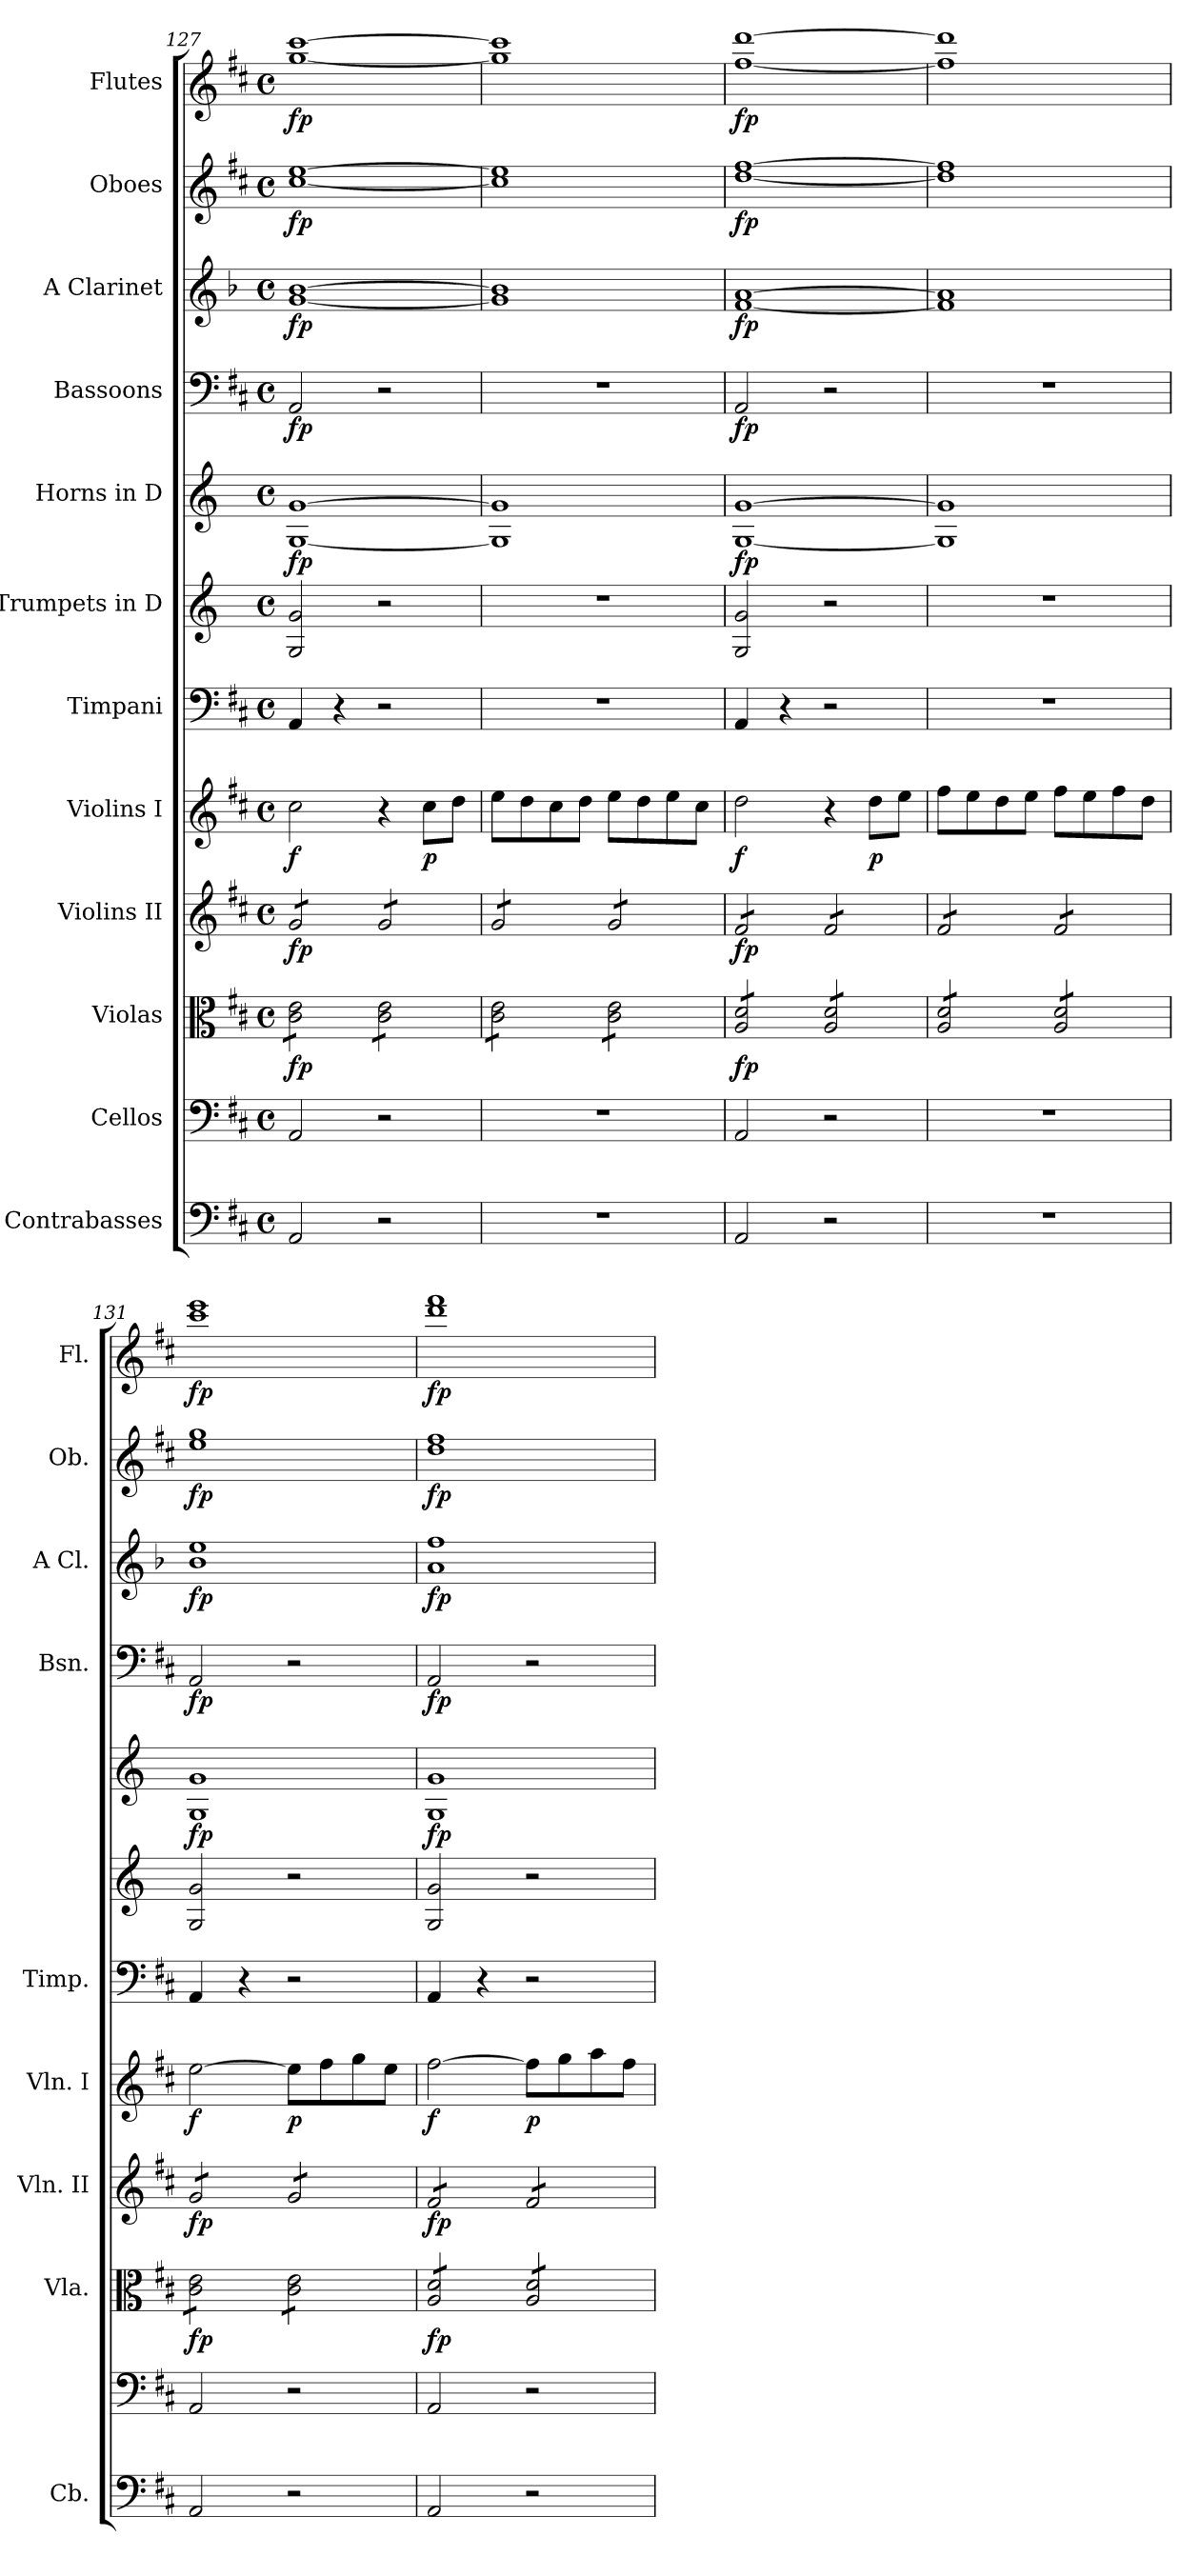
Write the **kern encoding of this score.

**kern	**kern	**kern	**dynam	**kern	**dynam	**kern	**dynam	**kern	**kern	**kern	**dynam	**kern	**dynam	**kern	**dynam	**kern	**dynam	**kern	**dynam
*part12	*part11	*part10	*part10	*part9	*part9	*part8	*part8	*part7	*part6	*part5	*part5	*part4	*part4	*part3	*part3	*part2	*part2	*part1	*part1
*staff12	*staff11	*staff10	*staff10	*staff9	*staff9	*staff8	*staff8	*staff7	*staff6	*staff5	*staff5	*staff4	*staff4	*staff3	*staff3	*staff2	*staff2	*staff1	*staff1
*I"Contrabasses	*I"Cellos	*I"Violas	*	*I"Violins II	*	*I"Violins I	*	*I"Timpani	*I"Trumpets in D	*I"Horns in D	*	*I"Bassoons	*	*I"A Clarinet	*	*I"Oboes	*	*I"Flutes	*
*I'Cb.	*	*I'Vla.	*	*I'Vln. II	*	*I'Vln. I	*	*I'Timp.	*	*	*	*I'Bsn.	*	*I'A Cl.	*	*I'Ob.	*	*I'Fl.	*
*clefF4	*clefF4	*clefC3	*	*clefG2	*	*clefG2	*	*clefF4	*clefG2	*clefG2	*	*clefF4	*	*clefG2	*	*clefG2	*	*clefG2	*
*ITrd7c12	*	*	*	*	*	*	*	*	*ITrd-1c-2	*ITrd6c10	*	*	*	*ITrd2c3	*	*	*	*	*
*k[f#c#]	*k[f#c#]	*k[f#c#]	*	*k[f#c#]	*	*k[f#c#]	*	*k[f#c#]	*k[f#c#]	*k[f#c#]	*	*k[f#c#]	*	*k[f#c#]	*	*k[f#c#]	*	*k[f#c#]	*
*M4/4	*M4/4	*M4/4	*	*M4/4	*	*M4/4	*	*M4/4	*M4/4	*M4/4	*	*M4/4	*	*M4/4	*	*M4/4	*	*M4/4	*
*met(c)	*met(c)	*met(c)	*	*met(c)	*	*met(c)	*	*met(c)	*met(c)	*met(c)	*	*met(c)	*	*met(c)	*	*met(c)	*	*met(c)	*
=127	=127	=127	=127	=127	=127	=127	=127	=127	=127	=127	=127	=127	=127	=127	=127	=127	=127	=127	=127
!	!	!	!LO:DY:b	!	!LO:DY:b	!	!LO:DY:b	!	!	!	!LO:DY:b	!	!LO:DY:b	!	!LO:DY:b	!	!LO:DY:b	!	!LO:DY:b
*	*	*tremolo	*	*	*	*	*	*	*	*	*	*	*	*	*	*	*	*	*
*	*	*	*	*tremolo	*	*	*	*	*	*	*	*	*	*	*	*	*	*	*
2AAA/	2AA/	8c#\ 8e\L	fp	8g/L	fp	2cc#\	f	4AA/	2A/ 2a/	[1AA [1A	fp	2AA/	fp	[1e [1g	fp	[1cc# [1ee	fp	[1gg [1ccc#	fp
.	.	8c#\ 8e\	.	8g/	.	.	.	.	.	.	.	.	.	.	.	.	.	.	.
.	.	8c#\ 8e\	.	8g/	.	.	.	4r	.	.	.	.	.	.	.	.	.	.	.
.	.	8c#\ 8e\J	.	8g/J	.	.	.	.	.	.	.	.	.	.	.	.	.	.	.
2r	2r	8c#\ 8e\L	.	8g/L	.	4r	.	2r	2r	.	.	2r	.	.	.	.	.	.	.
.	.	8c#\ 8e\	.	8g/	.	.	.	.	.	.	.	.	.	.	.	.	.	.	.
!	!	!	!	!	!	!	!LO:DY:b	!	!	!	!	!	!	!	!	!	!	!	!
.	.	8c#\ 8e\	.	8g/	.	8cc#\L	p	.	.	.	.	.	.	.	.	.	.	.	.
.	.	8c#\ 8e\J	.	8g/J	.	8dd\J	.	.	.	.	.	.	.	.	.	.	.	.	.
=128	=128	=128	=128	=128	=128	=128	=128	=128	=128	=128	=128	=128	=128	=128	=128	=128	=128	=128	=128
1r	1r	8c#\ 8e\L	.	8g/L	.	8ee\L	.	1r	1r	1AA] 1A]	.	1r	.	1e] 1g]	.	1cc#] 1ee]	.	1gg] 1ccc#]	.
.	.	8c#\ 8e\	.	8g/	.	8dd\	.	.	.	.	.	.	.	.	.	.	.	.	.
.	.	8c#\ 8e\	.	8g/	.	8cc#\	.	.	.	.	.	.	.	.	.	.	.	.	.
.	.	8c#\ 8e\J	.	8g/J	.	8dd\J	.	.	.	.	.	.	.	.	.	.	.	.	.
.	.	8c#\ 8e\L	.	8g/L	.	8ee\L	.	.	.	.	.	.	.	.	.	.	.	.	.
.	.	8c#\ 8e\	.	8g/	.	8dd\	.	.	.	.	.	.	.	.	.	.	.	.	.
.	.	8c#\ 8e\	.	8g/	.	8ee\	.	.	.	.	.	.	.	.	.	.	.	.	.
.	.	8c#\ 8e\J	.	8g/J	.	8cc#\J	.	.	.	.	.	.	.	.	.	.	.	.	.
=129	=129	=129	=129	=129	=129	=129	=129	=129	=129	=129	=129	=129	=129	=129	=129	=129	=129	=129	=129
!	!	!	!LO:DY:b	!	!LO:DY:b	!	!LO:DY:b	!	!	!	!LO:DY:b	!	!LO:DY:b	!	!LO:DY:b	!	!LO:DY:b	!	!LO:DY:b
2AAA/	2AA/	8A/ 8d/L	fp	8f#/L	fp	2dd\	f	4AA/	2A/ 2a/	[1AA [1A	fp	2AA/	fp	[1d [1f#	fp	[1dd [1ff#	fp	[1ff# [1ddd	fp
.	.	8A/ 8d/	.	8f#/	.	.	.	.	.	.	.	.	.	.	.	.	.	.	.
.	.	8A/ 8d/	.	8f#/	.	.	.	4r	.	.	.	.	.	.	.	.	.	.	.
.	.	8A/ 8d/J	.	8f#/J	.	.	.	.	.	.	.	.	.	.	.	.	.	.	.
2r	2r	8A/ 8d/L	.	8f#/L	.	4r	.	2r	2r	.	.	2r	.	.	.	.	.	.	.
.	.	8A/ 8d/	.	8f#/	.	.	.	.	.	.	.	.	.	.	.	.	.	.	.
!	!	!	!	!	!	!	!LO:DY:b	!	!	!	!	!	!	!	!	!	!	!	!
.	.	8A/ 8d/	.	8f#/	.	8dd\L	p	.	.	.	.	.	.	.	.	.	.	.	.
.	.	8A/ 8d/J	.	8f#/J	.	8ee\J	.	.	.	.	.	.	.	.	.	.	.	.	.
!!LO:PB:g=z
=130	=130	=130	=130	=130	=130	=130	=130	=130	=130	=130	=130	=130	=130	=130	=130	=130	=130	=130	=130
1r	1r	8A/ 8d/L	.	8f#/L	.	8ff#\L	.	1r	1r	1AA] 1A]	.	1r	.	1d] 1f#]	.	1dd] 1ff#]	.	1ff#] 1ddd]	.
.	.	8A/ 8d/	.	8f#/	.	8ee\	.	.	.	.	.	.	.	.	.	.	.	.	.
.	.	8A/ 8d/	.	8f#/	.	8dd\	.	.	.	.	.	.	.	.	.	.	.	.	.
.	.	8A/ 8d/J	.	8f#/J	.	8ee\J	.	.	.	.	.	.	.	.	.	.	.	.	.
.	.	8A/ 8d/L	.	8f#/L	.	8ff#\L	.	.	.	.	.	.	.	.	.	.	.	.	.
.	.	8A/ 8d/	.	8f#/	.	8ee\	.	.	.	.	.	.	.	.	.	.	.	.	.
.	.	8A/ 8d/	.	8f#/	.	8ff#\	.	.	.	.	.	.	.	.	.	.	.	.	.
.	.	8A/ 8d/J	.	8f#/J	.	8dd\J	.	.	.	.	.	.	.	.	.	.	.	.	.
=131	=131	=131	=131	=131	=131	=131	=131	=131	=131	=131	=131	=131	=131	=131	=131	=131	=131	=131	=131
!	!	!	!LO:DY:b	!	!LO:DY:b	!	!LO:DY:b	!	!	!	!LO:DY:b	!	!LO:DY:b	!	!LO:DY:b	!	!LO:DY:b	!	!LO:DY:b
2AAA/	2AA/	8c#\ 8e\L	fp	8g/L	fp	[2ee\	f	4AA/	2A/ 2a/	1AA 1A	fp	2AA/	fp	1g 1cc#	fp	1ee 1gg	fp	1ccc# 1eee	fp
.	.	8c#\ 8e\	.	8g/	.	.	.	.	.	.	.	.	.	.	.	.	.	.	.
.	.	8c#\ 8e\	.	8g/	.	.	.	4r	.	.	.	.	.	.	.	.	.	.	.
.	.	8c#\ 8e\J	.	8g/J	.	.	.	.	.	.	.	.	.	.	.	.	.	.	.
!	!	!	!	!	!	!	!LO:DY:b	!	!	!	!	!	!	!	!	!	!	!	!
2r	2r	8c#\ 8e\L	.	8g/L	.	8ee\L]	p	2r	2r	.	.	2r	.	.	.	.	.	.	.
.	.	8c#\ 8e\	.	8g/	.	8ff#\	.	.	.	.	.	.	.	.	.	.	.	.	.
.	.	8c#\ 8e\	.	8g/	.	8gg\	.	.	.	.	.	.	.	.	.	.	.	.	.
.	.	8c#\ 8e\J	.	8g/J	.	8ee\J	.	.	.	.	.	.	.	.	.	.	.	.	.
=132	=132	=132	=132	=132	=132	=132	=132	=132	=132	=132	=132	=132	=132	=132	=132	=132	=132	=132	=132
!	!	!	!LO:DY:b	!	!LO:DY:b	!	!LO:DY:b	!	!	!	!LO:DY:b	!	!LO:DY:b	!	!LO:DY:b	!	!LO:DY:b	!	!LO:DY:b
2AAA/	2AA/	8A/ 8d/L	fp	8f#/L	fp	[2ff#\	f	4AA/	2A/ 2a/	1AA 1A	fp	2AA/	fp	1f# 1dd	fp	1dd 1ff#	fp	1ddd 1fff#	fp
.	.	8A/ 8d/	.	8f#/	.	.	.	.	.	.	.	.	.	.	.	.	.	.	.
.	.	8A/ 8d/	.	8f#/	.	.	.	4r	.	.	.	.	.	.	.	.	.	.	.
.	.	8A/ 8d/J	.	8f#/J	.	.	.	.	.	.	.	.	.	.	.	.	.	.	.
!	!	!	!	!	!	!	!LO:DY:b	!	!	!	!	!	!	!	!	!	!	!	!
2r	2r	8A/ 8d/L	.	8f#/L	.	8ff#\L]	p	2r	2r	.	.	2r	.	.	.	.	.	.	.
.	.	8A/ 8d/	.	8f#/	.	8gg\	.	.	.	.	.	.	.	.	.	.	.	.	.
.	.	8A/ 8d/	.	8f#/	.	8aa\	.	.	.	.	.	.	.	.	.	.	.	.	.
.	.	8A/ 8d/J	.	8f#/J	.	8ff#\J	.	.	.	.	.	.	.	.	.	.	.	.	.
*	*	*	*	*Xtremolo	*	*	*	*	*	*	*	*	*	*	*	*	*	*	*
*	*	*Xtremolo	*	*	*	*	*	*	*	*	*	*	*	*	*	*	*	*	*
=	=	=	=	=	=	=	=	=	=	=	=	=	=	=	=	=	=	=	=
*-	*-	*-	*-	*-	*-	*-	*-	*-	*-	*-	*-	*-	*-	*-	*-	*-	*-	*-	*-
